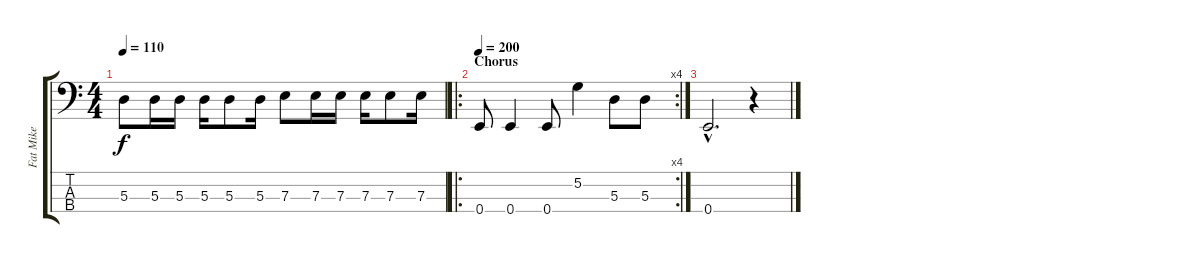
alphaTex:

\track ("Fat Mike" "Fat Mike") {instrument electricbasspick}
\staff {score tabs}
\tuning (G2 D2 A1 E1) {hide}
\ts (4 4)
\tempo 110
\clef f4
\ks c
5.3.8{dy f} 5.3.16 5.3.16 5.3.16 5.3.8 5.3.16 7.3.8 7.3.16 7.3.16 7.3.16 7.3.8 7.3.16 |
\ro
\rc 4
\section ("" "Chorus")
\tempo 200
0.4.8 0.4.4 0.4.8 5.2.4 5.3.8 5.3.8 |
0.4{hac}.2{d} r.4
